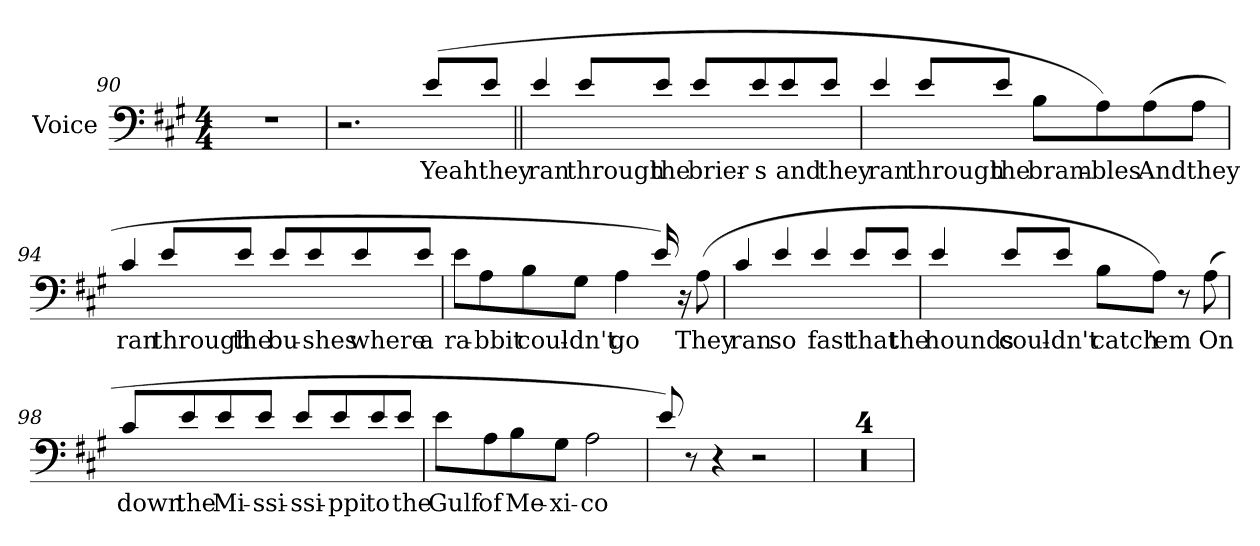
**kern	**text
*part1	*part1
*staff1	*staff1
*I"Voice	*
*I'Vo.	*
*clefF4	*
*k[f#c#g#]	*
*A:	*
*M4/4	*
=90	=90
1r	.
!!LO:PB:g=z
=91	=91
2.r	.
!	!LO:LY:b:color=#000000
(8ei/L	Yeah
!	!LO:LY:b:color=#000000
8ei/J	they
=92||	=92||
!	!LO:LY:b:color=#000000
4ei/	ran
!	!LO:LY:b:color=#000000
8ei/L	through
!	!LO:LY:b:color=#000000
8ei/J	the
!	!LO:LY:b:color=#000000
8ei/L	brier-
!	!LO:LY:b:color=#000000
8ei/	-s
!	!LO:LY:b:color=#000000
8ei/	and
!	!LO:LY:b:color=#000000
8ei/J	they
=93	=93
!	!LO:LY:b:color=#000000
4ei/	ran
!	!LO:LY:b:color=#000000
8ei/L	through
!	!LO:LY:b:color=#000000
8ei/J	the
!	!LO:LY:b:color=#000000
8Bi\L	bram-
!	!LO:LY:b:color=#000000
8Ai\)	-bles
!	!LO:LY:b:color=#000000
(8Ai\	And
!	!LO:LY:b:color=#000000
8Ai\J	they
=94	=94
!	!LO:LY:b:color=#000000
4c#i/	ran
!	!LO:LY:b:color=#000000
8ei/L	through
!	!LO:LY:b:color=#000000
8ei/J	the
!	!LO:LY:b:color=#000000
8ei/L	bu-
!	!LO:LY:b:color=#000000
8ei/	-shes
!	!LO:LY:b:color=#000000
8ei/	where
!	!LO:LY:b:color=#000000
8ei/J	a
=95	=95
!	!LO:LY:b:color=#000000
8ei\L	ra-
!	!LO:LY:b:color=#000000
8Ai\	-bbit
!	!LO:LY:b:color=#000000
8Bi\	coul-
!	!LO:LY:b:color=#000000
8G#i\J	-dn't
!	!LO:LY:b:color=#000000
4Ai\	go
16ei/)	.
16r	.
!	!LO:LY:b:color=#000000
(8Ai\	They
=96	=96
!	!LO:LY:b:color=#000000
4c#i/	ran
!	!LO:LY:b:color=#000000
4ei/	so
!	!LO:LY:b:color=#000000
4ei/	fast
!	!LO:LY:b:color=#000000
8ei/L	that
!	!LO:LY:b:color=#000000
8ei/J	the
!!LO:LB:g=z
=97	=97
!	!LO:LY:b:color=#000000
4ei/	hounds
!	!LO:LY:b:color=#000000
8ei/L	coul-
!	!LO:LY:b:color=#000000
8ei/J	-dn't
!	!LO:LY:b:color=#000000
8Bi\L	catch
!	!LO:LY:b:color=#000000
8Ai\J)	'em
8r	.
!	!LO:LY:b:color=#000000
(8Ai\	On
=98	=98
!	!LO:LY:b:color=#000000
8c#i/L	down
!	!LO:LY:b:color=#000000
8ei/	the
!	!LO:LY:b:color=#000000
8ei/	Mi-
!	!LO:LY:b:color=#000000
8ei/J	-ssi-
!	!LO:LY:b:color=#000000
8ei/L	-ssi-
!	!LO:LY:b:color=#000000
8ei/	-ppi
!	!LO:LY:b:color=#000000
8ei/	to
!	!LO:LY:b:color=#000000
8ei/J	the
=99	=99
!	!LO:LY:b:color=#000000
8ei\L	Gulf
!	!LO:LY:b:color=#000000
8Ai\	of
!	!LO:LY:b:color=#000000
8Bi\	Me-
!	!LO:LY:b:color=#000000
8G#i\J	-xi-
!	!LO:LY:b:color=#000000
2Ai\	-co
=100	=100
8ei/)	.
8r	.
4r	.
2r	.
=101	=101
1r	.
=102	=102
1r	.
=103	=103
1r	.
=104	=104
1r	.
=	=
*-	*-
